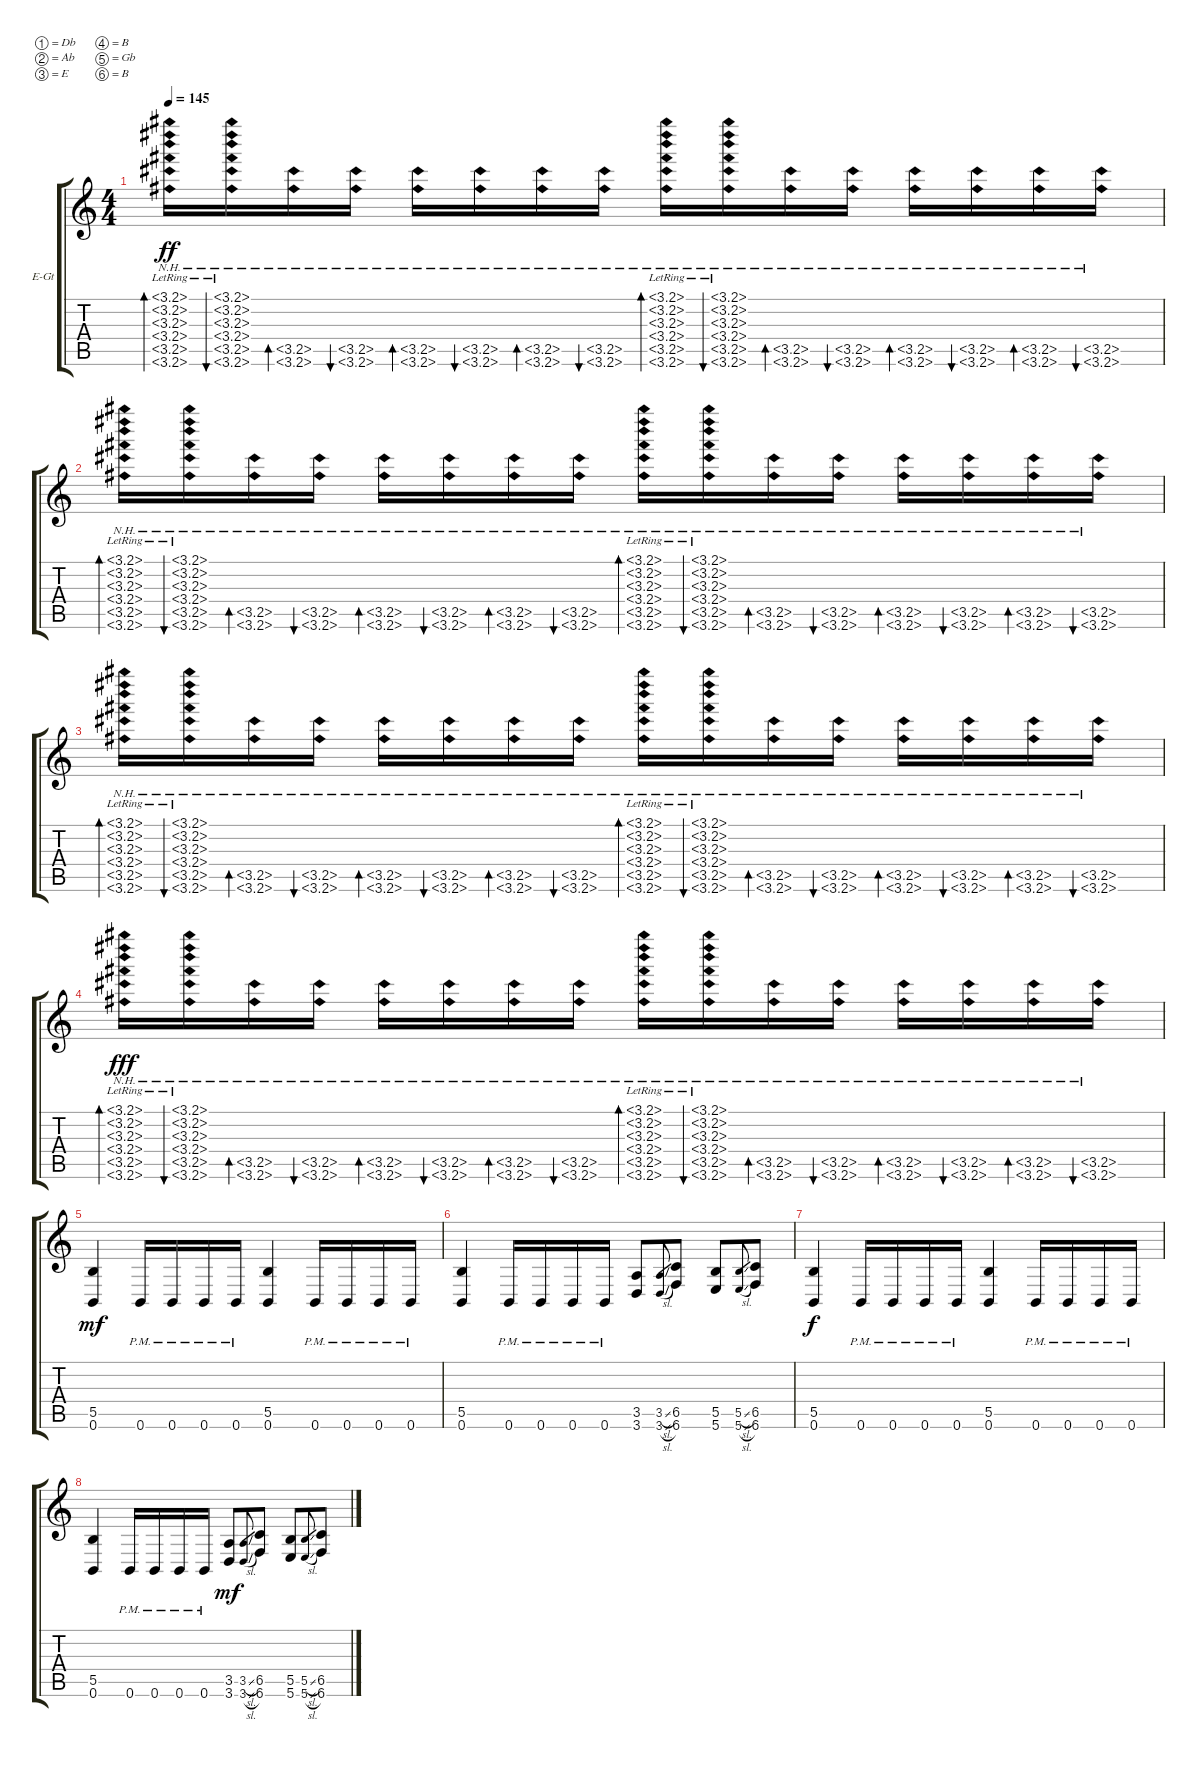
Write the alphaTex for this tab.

\bracketExtendMode groupsimilarinstruments
\firstSystemTrackNameOrientation horizontal
\otherSystemsTrackNameOrientation horizontal
\track ("Logan Mader" "E-Gt") {instrument distortionguitar}
\staff {score tabs}
\tuning (Db4 Ab3 E3 B2 Gb2 B1)
\ts (4 4)
\tempo 145
\clef g2
\ks c
(3.1{nh lr} 3.2{nh lr} 3.3{nh lr} 3.4{nh lr} 3.5{nh lr} 3.6{nh lr}).16{bd 120 dy ff} (3.1{nh lr} 3.2{nh lr} 3.3{nh lr} 3.4{nh lr} 3.5{nh lr} 3.6{nh lr}).16{bu 120} (3.5{nh} 3.6{nh}).16{bd 120} (3.5{nh} 3.6{nh}).16{bu 120} (3.5{nh} 3.6{nh}).16{bd 120} (3.5{nh} 3.6{nh}).16{bu 120} (3.5{nh} 3.6{nh}).16{bd 120} (3.5{nh} 3.6{nh}).16{bu 120} (3.1{nh lr} 3.2{nh lr} 3.3{nh lr} 3.4{nh lr} 3.5{nh lr} 3.6{nh lr}).16{bd 120} (3.1{nh lr} 3.2{nh lr} 3.3{nh lr} 3.4{nh lr} 3.5{nh lr} 3.6{nh lr}).16{bu 120} (3.5{nh} 3.6{nh}).16{bd 120} (3.5{nh} 3.6{nh}).16{bu 120} (3.5{nh} 3.6{nh}).16{bd 120} (3.5{nh} 3.6{nh}).16{bu 120} (3.5{nh} 3.6{nh}).16{bd 120} (3.5{nh} 3.6{nh}).16{bu 120} |
(3.1{nh lr} 3.2{nh lr} 3.3{nh lr} 3.4{nh lr} 3.5{nh lr} 3.6{nh lr}).16{bd 120} (3.1{nh lr} 3.2{nh lr} 3.3{nh lr} 3.4{nh lr} 3.5{nh lr} 3.6{nh lr}).16{bu 120} (3.5{nh} 3.6{nh}).16{bd 120} (3.5{nh} 3.6{nh}).16{bu 120} (3.5{nh} 3.6{nh}).16{bd 120} (3.5{nh} 3.6{nh}).16{bu 120} (3.5{nh} 3.6{nh}).16{bd 120} (3.5{nh} 3.6{nh}).16{bu 120} (3.1{nh lr} 3.2{nh lr} 3.3{nh lr} 3.4{nh lr} 3.5{nh lr} 3.6{nh lr}).16{bd 120} (3.1{nh lr} 3.2{nh lr} 3.3{nh lr} 3.4{nh lr} 3.5{nh lr} 3.6{nh lr}).16{bu 120} (3.5{nh} 3.6{nh}).16{bd 120} (3.5{nh} 3.6{nh}).16{bu 120} (3.5{nh} 3.6{nh}).16{bd 120} (3.5{nh} 3.6{nh}).16{bu 120} (3.5{nh} 3.6{nh}).16{bd 120} (3.5{nh} 3.6{nh}).16{bu 120} |
(3.1{nh lr} 3.2{nh lr} 3.3{nh lr} 3.4{nh lr} 3.5{nh lr} 3.6{nh lr}).16{bd 120} (3.1{nh lr} 3.2{nh lr} 3.3{nh lr} 3.4{nh lr} 3.5{nh lr} 3.6{nh lr}).16{bu 120} (3.5{nh} 3.6{nh}).16{bd 120} (3.5{nh} 3.6{nh}).16{bu 120} (3.5{nh} 3.6{nh}).16{bd 120} (3.5{nh} 3.6{nh}).16{bu 120} (3.5{nh} 3.6{nh}).16{bd 120} (3.5{nh} 3.6{nh}).16{bu 120} (3.1{nh lr} 3.2{nh lr} 3.3{nh lr} 3.4{nh lr} 3.5{nh lr} 3.6{nh lr}).16{bd 120} (3.1{nh lr} 3.2{nh lr} 3.3{nh lr} 3.4{nh lr} 3.5{nh lr} 3.6{nh lr}).16{bu 120} (3.5{nh} 3.6{nh}).16{bd 120} (3.5{nh} 3.6{nh}).16{bu 120} (3.5{nh} 3.6{nh}).16{bd 120} (3.5{nh} 3.6{nh}).16{bu 120} (3.5{nh} 3.6{nh}).16{bd 120} (3.5{nh} 3.6{nh}).16{bu 120} |
(3.1{nh lr} 3.2{nh lr} 3.3{nh lr} 3.4{nh lr} 3.5{nh lr} 3.6{nh lr}).16{bd 120 dy fff} (3.1{nh lr} 3.2{nh lr} 3.3{nh lr} 3.4{nh lr} 3.5{nh lr} 3.6{nh lr}).16{bu 120} (3.5{nh} 3.6{nh}).16{bd 120} (3.5{nh} 3.6{nh}).16{bu 120} (3.5{nh} 3.6{nh}).16{bd 120} (3.5{nh} 3.6{nh}).16{bu 120} (3.5{nh} 3.6{nh}).16{bd 120} (3.5{nh} 3.6{nh}).16{bu 120} (3.1{nh lr} 3.2{nh lr} 3.3{nh lr} 3.4{nh lr} 3.5{nh lr} 3.6{nh lr}).16{bd 120} (3.1{nh lr} 3.2{nh lr} 3.3{nh lr} 3.4{nh lr} 3.5{nh lr} 3.6{nh lr}).16{bu 120} (3.5{nh} 3.6{nh}).16{bd 120} (3.5{nh} 3.6{nh}).16{bu 120} (3.5{nh} 3.6{nh}).16{bd 120} (3.5{nh} 3.6{nh}).16{bu 120} (3.5{nh} 3.6{nh}).16{bd 120} (3.5{nh} 3.6{nh}).16{bu 120} |
(5.5 0.6).4{dy mf} 0.6{pm}.16 0.6{pm}.16 0.6{pm}.16 0.6{pm}.16 (5.5 0.6).4 0.6{pm}.16 0.6{pm}.16 0.6{pm}.16 0.6{pm}.16 |
(5.5 0.6).4 0.6{pm}.16 0.6{pm}.16 0.6{pm}.16 0.6{pm}.16 (3.5 3.6).8 (3.5{sl} 3.6{sl}).8{gr} (6.5 6.6).8 (5.5 5.6).8 (5.5{sl} 5.6{sl}).8{gr} (6.5 6.6).8 |
(5.5 0.6).4{dy f} 0.6{pm}.16 0.6{pm}.16 0.6{pm}.16 0.6{pm}.16 (5.5 0.6).4 0.6{pm}.16 0.6{pm}.16 0.6{pm}.16 0.6{pm}.16 |
(5.5 0.6).4 0.6{pm}.16 0.6{pm}.16 0.6{pm}.16 0.6{pm}.16 (3.5 3.6).8{dy mf} (3.5{sl} 3.6{sl}).8{gr} (6.5 6.6).8 (5.5 5.6).8 (5.5{sl} 5.6{sl}).8{gr} (6.5 6.6).8
